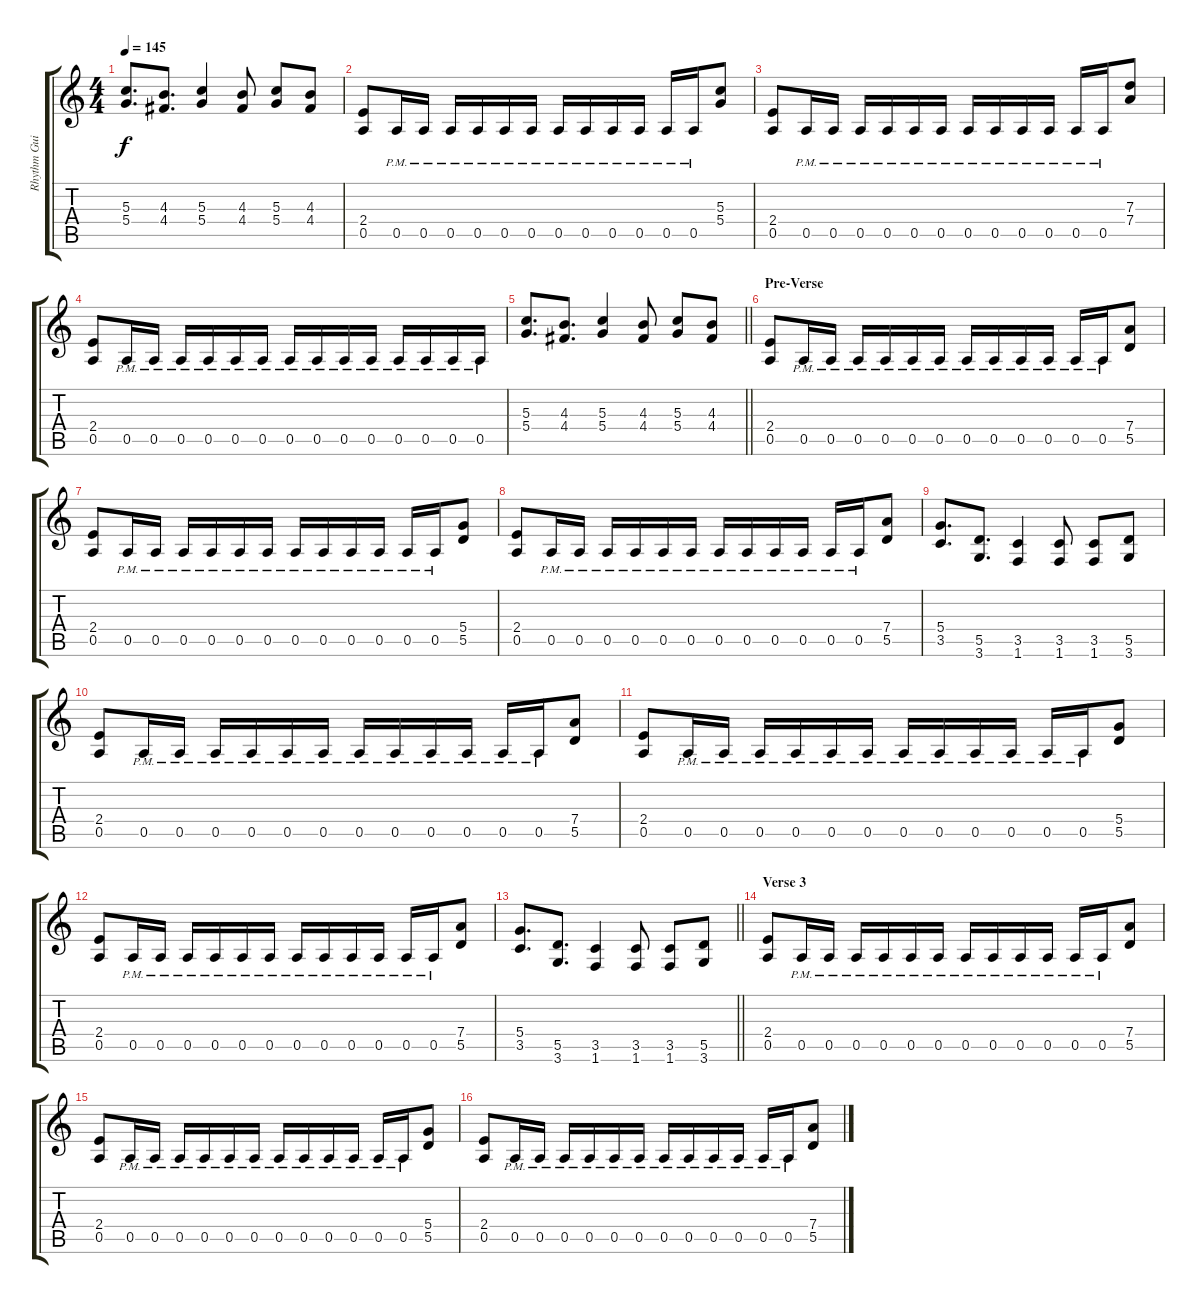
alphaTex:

\track ("Rhythm Guitar" "Rhythm Gui") {instrument distortionguitar}
\staff {score tabs}
\tuning (E4 B3 G3 D3 A2 E2) {hide}
\ts (4 4)
\tempo 145
\clef g2
\ks c
(5.3 5.4).8{d dy f} (4.3 4.4).8{d} (5.3 5.4).4 (4.3 4.4).8 (5.3 5.4).8 (4.3 4.4).8 |
(2.4 0.5).8 0.5{pm}.16 0.5{pm}.16 0.5{pm}.16 0.5{pm}.16 0.5{pm}.16 0.5{pm}.16 0.5{pm}.16 0.5{pm}.16 0.5{pm}.16 0.5{pm}.16 0.5{pm}.16 0.5{pm}.16 (5.3 5.4).8 |
(2.4 0.5).8 0.5{pm}.16 0.5{pm}.16 0.5{pm}.16 0.5{pm}.16 0.5{pm}.16 0.5{pm}.16 0.5{pm}.16 0.5{pm}.16 0.5{pm}.16 0.5{pm}.16 0.5{pm}.16 0.5{pm}.16 (7.3 7.4).8 |
(2.4 0.5).8 0.5{pm}.16 0.5{pm}.16 0.5{pm}.16 0.5{pm}.16 0.5{pm}.16 0.5{pm}.16 0.5{pm}.16 0.5{pm}.16 0.5{pm}.16 0.5{pm}.16 0.5{pm}.16 0.5{pm}.16 0.5{pm}.16 0.5{pm}.16 |
\barLineRight lightlight
(5.3 5.4).8{d} (4.3 4.4).8{d} (5.3 5.4).4 (4.3 4.4).8 (5.3 5.4).8 (4.3 4.4).8 |
\section ("" "Pre-Verse")
(2.4 0.5).8 0.5{pm}.16 0.5{pm}.16 0.5{pm}.16 0.5{pm}.16 0.5{pm}.16 0.5{pm}.16 0.5{pm}.16 0.5{pm}.16 0.5{pm}.16 0.5{pm}.16 0.5{pm}.16 0.5{pm}.16 (7.4 5.5).8 |
(2.4 0.5).8 0.5{pm}.16 0.5{pm}.16 0.5{pm}.16 0.5{pm}.16 0.5{pm}.16 0.5{pm}.16 0.5{pm}.16 0.5{pm}.16 0.5{pm}.16 0.5{pm}.16 0.5{pm}.16 0.5{pm}.16 (5.4 5.5).8 |
(2.4 0.5).8 0.5{pm}.16 0.5{pm}.16 0.5{pm}.16 0.5{pm}.16 0.5{pm}.16 0.5{pm}.16 0.5{pm}.16 0.5{pm}.16 0.5{pm}.16 0.5{pm}.16 0.5{pm}.16 0.5{pm}.16 (7.4 5.5).8 |
(5.4 3.5).8{d} (5.5 3.6).8{d} (3.5 1.6).4 (3.5 1.6).8 (3.5 1.6).8 (5.5 3.6).8 |
(2.4 0.5).8 0.5{pm}.16 0.5{pm}.16 0.5{pm}.16 0.5{pm}.16 0.5{pm}.16 0.5{pm}.16 0.5{pm}.16 0.5{pm}.16 0.5{pm}.16 0.5{pm}.16 0.5{pm}.16 0.5{pm}.16 (7.4 5.5).8 |
(2.4 0.5).8 0.5{pm}.16 0.5{pm}.16 0.5{pm}.16 0.5{pm}.16 0.5{pm}.16 0.5{pm}.16 0.5{pm}.16 0.5{pm}.16 0.5{pm}.16 0.5{pm}.16 0.5{pm}.16 0.5{pm}.16 (5.4 5.5).8 |
(2.4 0.5).8 0.5{pm}.16 0.5{pm}.16 0.5{pm}.16 0.5{pm}.16 0.5{pm}.16 0.5{pm}.16 0.5{pm}.16 0.5{pm}.16 0.5{pm}.16 0.5{pm}.16 0.5{pm}.16 0.5{pm}.16 (7.4 5.5).8 |
\barLineRight lightlight
(5.4 3.5).8{d} (5.5 3.6).8{d} (3.5 1.6).4 (3.5 1.6).8 (3.5 1.6).8 (5.5 3.6).8 |
\section ("" "Verse 3")
(2.4 0.5).8 0.5{pm}.16 0.5{pm}.16 0.5{pm}.16 0.5{pm}.16 0.5{pm}.16 0.5{pm}.16 0.5{pm}.16 0.5{pm}.16 0.5{pm}.16 0.5{pm}.16 0.5{pm}.16 0.5{pm}.16 (7.4 5.5).8 |
(2.4 0.5).8 0.5{pm}.16 0.5{pm}.16 0.5{pm}.16 0.5{pm}.16 0.5{pm}.16 0.5{pm}.16 0.5{pm}.16 0.5{pm}.16 0.5{pm}.16 0.5{pm}.16 0.5{pm}.16 0.5{pm}.16 (5.4 5.5).8 |
(2.4 0.5).8 0.5{pm}.16 0.5{pm}.16 0.5{pm}.16 0.5{pm}.16 0.5{pm}.16 0.5{pm}.16 0.5{pm}.16 0.5{pm}.16 0.5{pm}.16 0.5{pm}.16 0.5{pm}.16 0.5{pm}.16 (7.4 5.5).8
